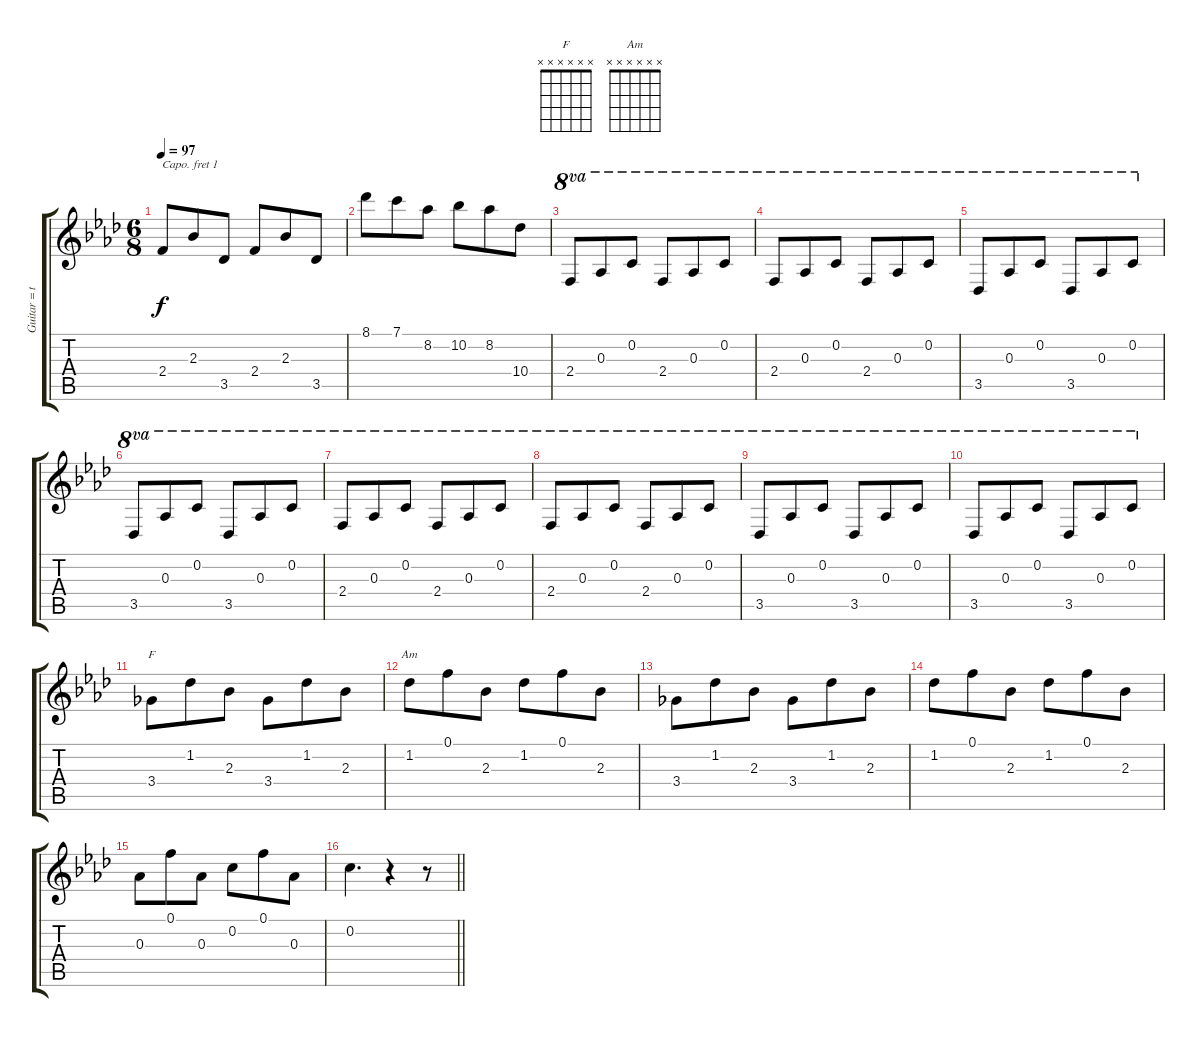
\track ("Guitar = translated piano right hand" "Guitar = t") {instrument electricguitarclean}
\staff {score tabs}
\capo 1
\tuning (E4 B3 G3 D3 A2 E2) {hide}
\chord ("F" x x x x x x)
\chord ("Am" x x x x x x)
\ts (6 8)
\tempo 97
\clef g2
\ks ab
2.4.8{dy f} 2.3.8 3.5.8 2.4.8 2.3.8 3.5.8 |
8.1.8 7.1.8 8.2.8 10.2.8 8.2.8 10.4.8 |
2.4.8{ot 8va} 0.3.8{ot 8va} 0.2.8{ot 8va} 2.4.8{ot 8va} 0.3.8{ot 8va} 0.2.8{ot 8va} |
2.4.8{ot 8va} 0.3.8{ot 8va} 0.2.8{ot 8va} 2.4.8{ot 8va} 0.3.8{ot 8va} 0.2.8{ot 8va} |
3.5.8{ot 8va} 0.3.8{ot 8va} 0.2.8{ot 8va} 3.5.8{ot 8va} 0.3.8{ot 8va} 0.2.8{ot 8va} |
3.5.8{ot 8va} 0.3.8{ot 8va} 0.2.8{ot 8va} 3.5.8{ot 8va} 0.3.8{ot 8va} 0.2.8{ot 8va} |
2.4.8{ot 8va} 0.3.8{ot 8va} 0.2.8{ot 8va} 2.4.8{ot 8va} 0.3.8{ot 8va} 0.2.8{ot 8va} |
2.4.8{ot 8va} 0.3.8{ot 8va} 0.2.8{ot 8va} 2.4.8{ot 8va} 0.3.8{ot 8va} 0.2.8{ot 8va} |
3.5.8{ot 8va} 0.3.8{ot 8va} 0.2.8{ot 8va} 3.5.8{ot 8va} 0.3.8{ot 8va} 0.2.8{ot 8va} |
3.5.8{ot 8va} 0.3.8{ot 8va} 0.2.8{ot 8va} 3.5.8{ot 8va} 0.3.8{ot 8va} 0.2.8{ot 8va} |
3.4.8{ch "F"} 1.2.8 2.3.8 3.4.8 1.2.8 2.3.8 |
1.2.8{ch "Am"} 0.1.8 2.3.8 1.2.8 0.1.8 2.3.8 |
3.4.8 1.2.8 2.3.8 3.4.8 1.2.8 2.3.8 |
1.2.8 0.1.8 2.3.8 1.2.8 0.1.8 2.3.8 |
0.3.8 0.1.8 0.3.8 0.2.8 0.1.8 0.3.8 |
\barLineRight lightlight
0.2.4{d} r.4 r.8
